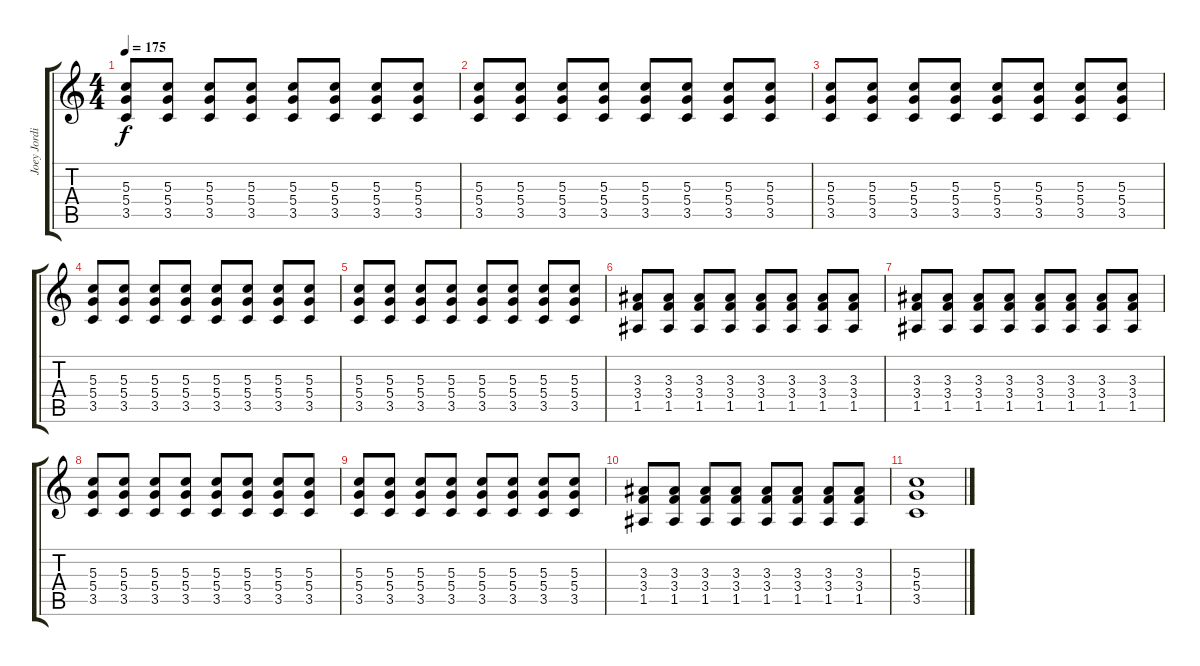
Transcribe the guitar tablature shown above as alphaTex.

\track ("Joey Jordison (Rythm)" "Joey Jordi") {instrument overdrivenguitar}
\staff {score tabs}
\tuning (E4 B3 G3 D3 A2 E2) {hide}
\ts (4 4)
\tempo 175
\clef g2
\ks c
(5.3 5.4 3.5).8{dy f} (5.3 5.4 3.5).8 (5.3 5.4 3.5).8 (5.3 5.4 3.5).8 (5.3 5.4 3.5).8 (5.3 5.4 3.5).8 (5.3 5.4 3.5).8 (5.3 5.4 3.5).8 |
(5.3 5.4 3.5).8 (5.3 5.4 3.5).8 (5.3 5.4 3.5).8 (5.3 5.4 3.5).8 (5.3 5.4 3.5).8 (5.3 5.4 3.5).8 (5.3 5.4 3.5).8 (5.3 5.4 3.5).8 |
(5.3 5.4 3.5).8 (5.3 5.4 3.5).8 (5.3 5.4 3.5).8 (5.3 5.4 3.5).8 (5.3 5.4 3.5).8 (5.3 5.4 3.5).8 (5.3 5.4 3.5).8 (5.3 5.4 3.5).8 |
(5.3 5.4 3.5).8 (5.3 5.4 3.5).8 (5.3 5.4 3.5).8 (5.3 5.4 3.5).8 (5.3 5.4 3.5).8 (5.3 5.4 3.5).8 (5.3 5.4 3.5).8 (5.3 5.4 3.5).8 |
(5.3 5.4 3.5).8 (5.3 5.4 3.5).8 (5.3 5.4 3.5).8 (5.3 5.4 3.5).8 (5.3 5.4 3.5).8 (5.3 5.4 3.5).8 (5.3 5.4 3.5).8 (5.3 5.4 3.5).8 |
(3.3 3.4 1.5).8 (3.3 3.4 1.5).8 (3.3 3.4 1.5).8 (3.3 3.4 1.5).8 (3.3 3.4 1.5).8 (3.3 3.4 1.5).8 (3.3 3.4 1.5).8 (3.3 3.4 1.5).8 |
(3.3 3.4 1.5).8 (3.3 3.4 1.5).8 (3.3 3.4 1.5).8 (3.3 3.4 1.5).8 (3.3 3.4 1.5).8 (3.3 3.4 1.5).8 (3.3 3.4 1.5).8 (3.3 3.4 1.5).8 |
(5.3 5.4 3.5).8 (5.3 5.4 3.5).8 (5.3 5.4 3.5).8 (5.3 5.4 3.5).8 (5.3 5.4 3.5).8 (5.3 5.4 3.5).8 (5.3 5.4 3.5).8 (5.3 5.4 3.5).8 |
(5.3 5.4 3.5).8 (5.3 5.4 3.5).8 (5.3 5.4 3.5).8 (5.3 5.4 3.5).8 (5.3 5.4 3.5).8 (5.3 5.4 3.5).8 (5.3 5.4 3.5).8 (5.3 5.4 3.5).8 |
(3.3 3.4 1.5).8 (3.3 3.4 1.5).8 (3.3 3.4 1.5).8 (3.3 3.4 1.5).8 (3.3 3.4 1.5).8 (3.3 3.4 1.5).8 (3.3 3.4 1.5).8 (3.3 3.4 1.5).8 |
(5.3 5.4 3.5).1
